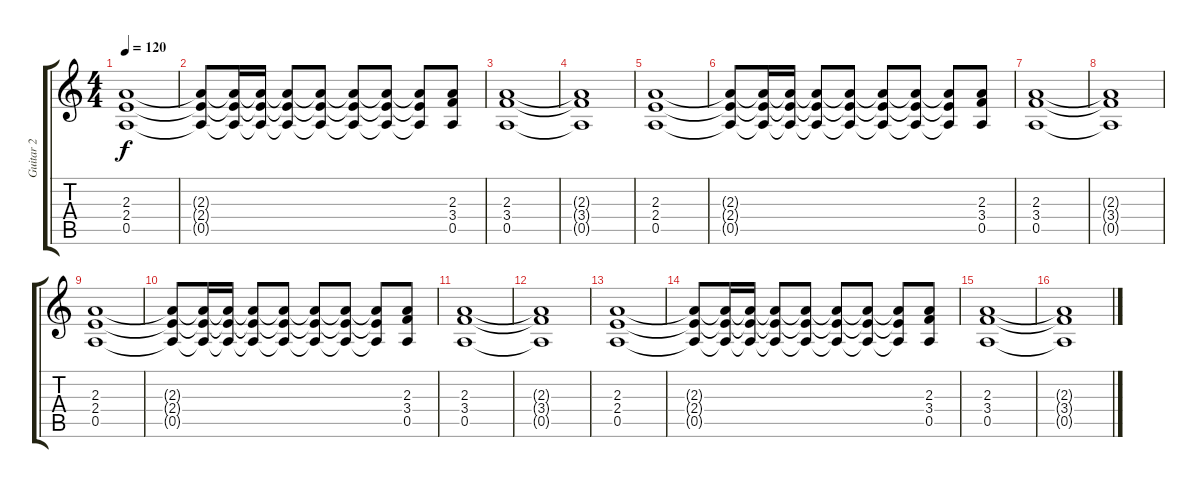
\track ("Guitar 2" "Guitar 2") {instrument distortionguitar}
\staff {score tabs}
\tuning (E4 B3 G3 D3 A2 E2) {hide}
\ts (4 4)
\tempo 120
\clef g2
\ks c
(2.3 2.4 0.5).1{dy f} |
(2.3{t} 2.4{t} 0.5{t}).8 (2.3{t} 2.4{t} 0.5{t}).16 (2.3{t} 2.4{t} 0.5{t}).16 (2.3{t} 2.4{t} 0.5{t}).8 (2.3{t} 2.4{t} 0.5{t}).8 (2.3{t} 2.4{t} 0.5{t}).8 (2.3{t} 2.4{t} 0.5{t}).8 (2.3{t} 2.4{t} 0.5{t}).8 (2.3 3.4 0.5).8 |
(2.3 3.4 0.5).1 |
(2.3{t} 3.4{t} 0.5{t}).1 |
(2.3 2.4 0.5).1 |
(2.3{t} 2.4{t} 0.5{t}).8 (2.3{t} 2.4{t} 0.5{t}).16 (2.3{t} 2.4{t} 0.5{t}).16 (2.3{t} 2.4{t} 0.5{t}).8 (2.3{t} 2.4{t} 0.5{t}).8 (2.3{t} 2.4{t} 0.5{t}).8 (2.3{t} 2.4{t} 0.5{t}).8 (2.3{t} 2.4{t} 0.5{t}).8 (2.3 3.4 0.5).8 |
(2.3 3.4 0.5).1 |
(2.3{t} 3.4{t} 0.5{t}).1 |
(2.3 2.4 0.5).1 |
(2.3{t} 2.4{t} 0.5{t}).8 (2.3{t} 2.4{t} 0.5{t}).16 (2.3{t} 2.4{t} 0.5{t}).16 (2.3{t} 2.4{t} 0.5{t}).8 (2.3{t} 2.4{t} 0.5{t}).8 (2.3{t} 2.4{t} 0.5{t}).8 (2.3{t} 2.4{t} 0.5{t}).8 (2.3{t} 2.4{t} 0.5{t}).8 (2.3 3.4 0.5).8 |
(2.3 3.4 0.5).1 |
(2.3{t} 3.4{t} 0.5{t}).1 |
(2.3 2.4 0.5).1 |
(2.3{t} 2.4{t} 0.5{t}).8 (2.3{t} 2.4{t} 0.5{t}).16 (2.3{t} 2.4{t} 0.5{t}).16 (2.3{t} 2.4{t} 0.5{t}).8 (2.3{t} 2.4{t} 0.5{t}).8 (2.3{t} 2.4{t} 0.5{t}).8 (2.3{t} 2.4{t} 0.5{t}).8 (2.3{t} 2.4{t} 0.5{t}).8 (2.3 3.4 0.5).8 |
(2.3 3.4 0.5).1 |
(2.3{t} 3.4{t} 0.5{t}).1
